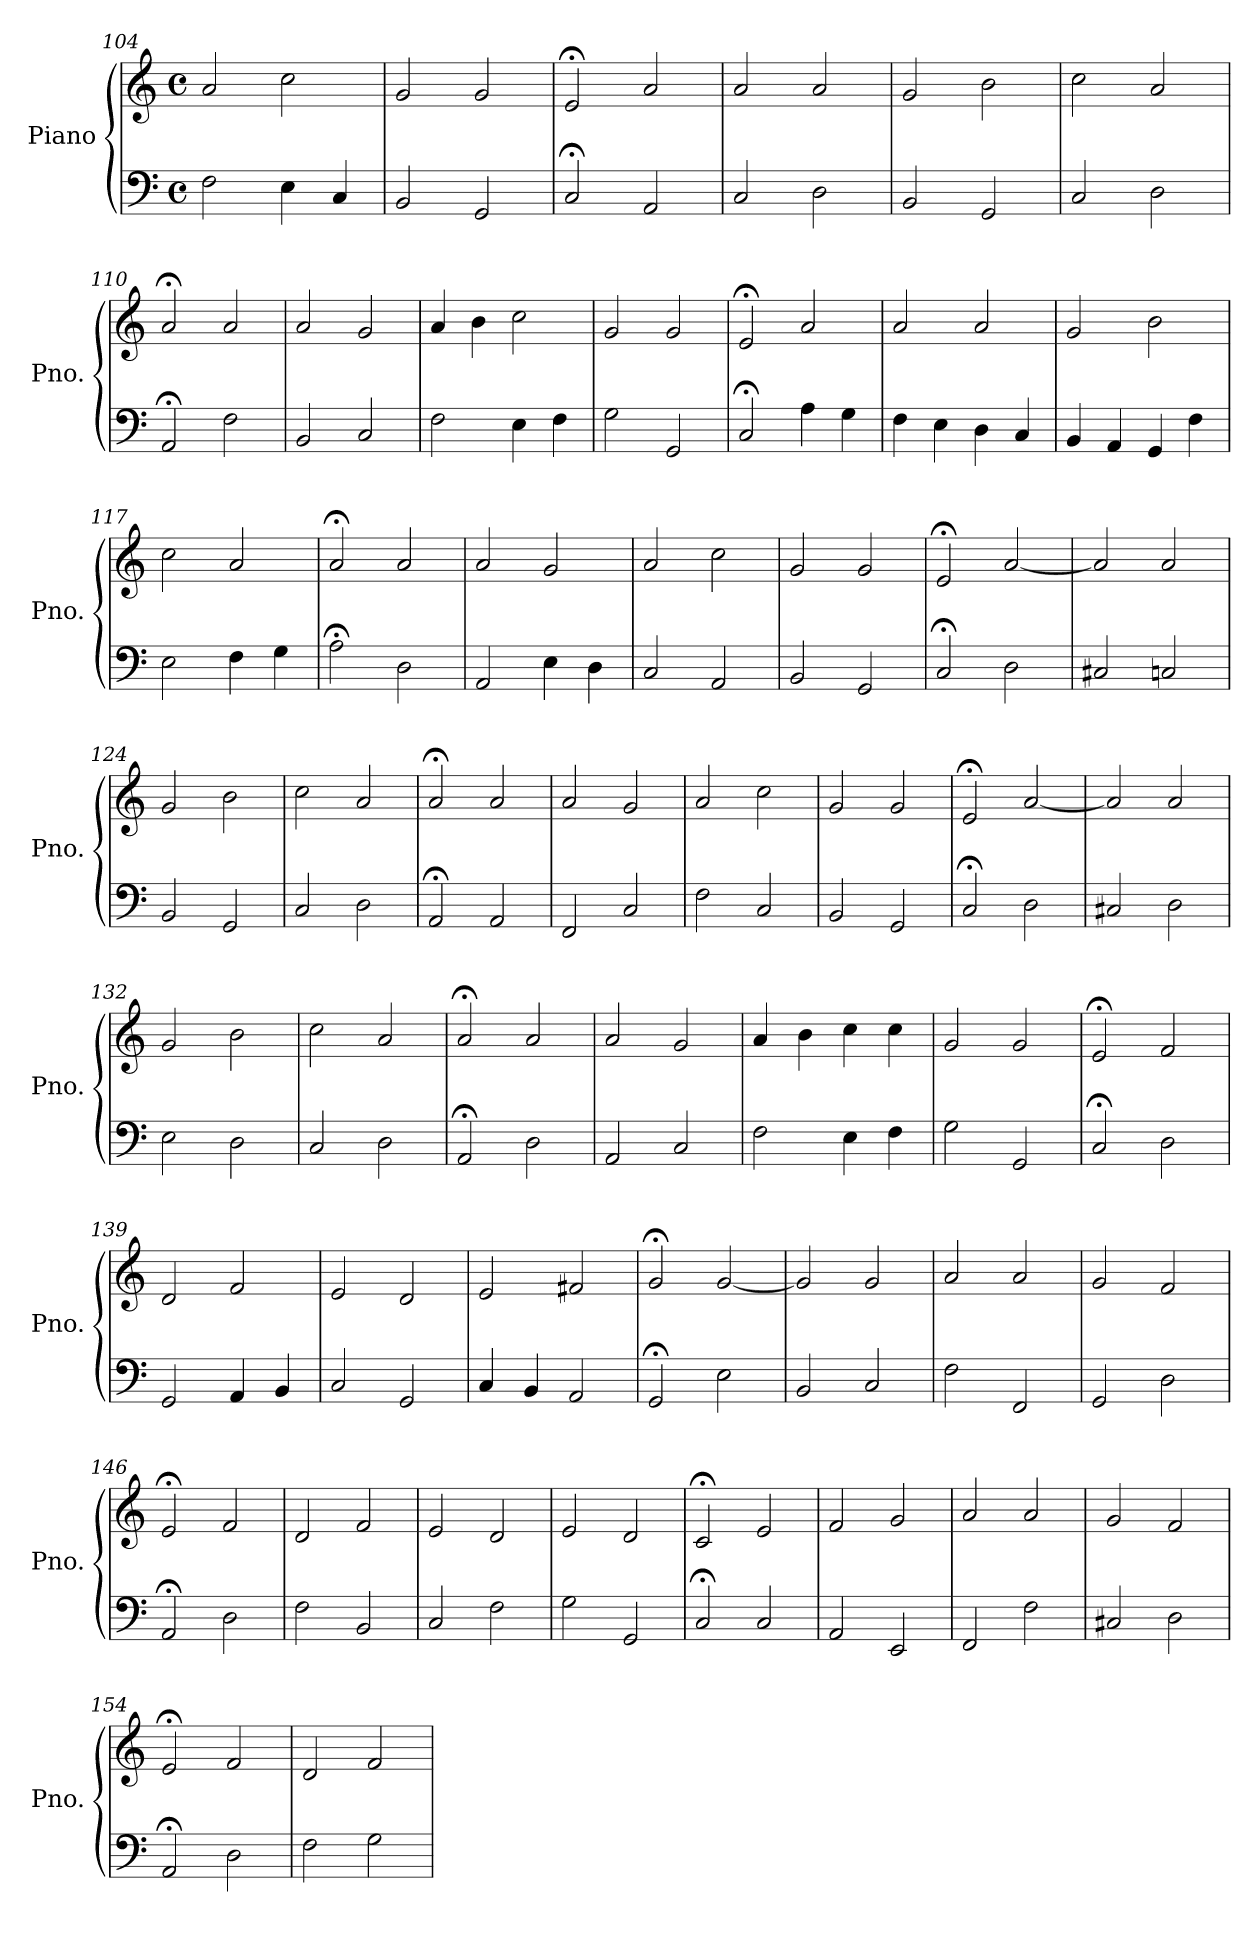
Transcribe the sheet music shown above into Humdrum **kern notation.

**kern	**kern
*part1	*part1
*staff2	*staff1
*I"Piano	*
*I'Pno.	*
*clefF4	*clefG2
*k[]	*k[]
*M4/4	*M4/4
*met(c)	*met(c)
=104	=104
2F\	2a/
4E\	2cc\
4C/	.
!!LO:LB:g=z
=105	=105
2BB/	2g/
2GG/	2g/
=106	=106
2C;</	2e;</
2AA/	2a/
=107	=107
2C/	2a/
2D\	2a/
=108	=108
2BB/	2g/
2GG/	2b\
=109	=109
2C/	2cc\
2D\	2a/
=110	=110
2AA;</	2a;</
2F\	2a/
=111	=111
2BB/	2a/
2C/	2g/
=112	=112
2F\	4a/
.	4b\
4E\	2cc\
4F\	.
=113	=113
2G\	2g/
2GG/	2g/
=114	=114
2C;</	2e;</
4A\	2a/
4G\	.
=115	=115
4F\	2a/
4E\	.
4D\	2a/
4C/	.
!!LO:LB:g=z
=116	=116
4BB/	2g/
4AA/	.
4GG/	2b\
4F\	.
=117	=117
2E\	2cc\
4F\	2a/
4G\	.
=118	=118
2A;<\	2a;</
2D\	2a/
=119	=119
2AA/	2a/
4E\	2g/
4D\	.
=120	=120
2C/	2a/
2AA/	2cc\
=121	=121
2BB/	2g/
2GG/	2g/
=122	=122
2C;</	2e;</
2D\	[2a/
=123	=123
2C#X/	2a/]
2Cn/	2a/
=124	=124
2BB/	2g/
2GG/	2b\
=125	=125
2C/	2cc\
2D\	2a/
=126	=126
2AA;</	2a;</
2AA/	2a/
!!LO:LB:g=z
=127	=127
2FF/	2a/
2C/	2g/
=128	=128
2F\	2a/
2C/	2cc\
=129	=129
2BB/	2g/
2GG/	2g/
=130	=130
2C;</	2e;</
2D\	[2a/
=131	=131
2C#X/	2a/]
2D\	2a/
=132	=132
2E\	2g/
2D\	2b\
=133	=133
2C/	2cc\
2D\	2a/
=134	=134
2AA;</	2a;</
2D\	2a/
=135	=135
2AA/	2a/
2C/	2g/
=136	=136
2F\	4a/
.	4b\
4E\	4cc\
4F\	4cc\
=137	=137
2G\	2g/
2GG/	2g/
!!LO:LB:g=z
=138	=138
2C;</	2e;</
2D\	2f/
=139	=139
2GG/	2d/
4AA/	2f/
4BB/	.
=140	=140
2C/	2e/
2GG/	2d/
=141	=141
4C/	2e/
4BB/	.
2AA/	2f#X/
=142	=142
2GG;</	2g;</
2E\	[2g/
=143	=143
2BB/	2g/]
2C/	2g/
=144	=144
2F\	2a/
2FF/	2a/
=145	=145
2GG/	2g/
2D\	2f/
=146	=146
2AA;</	2e;</
2D\	2f/
=147	=147
2F\	2d/
2BB/	2f/
=148	=148
2C/	2e/
2F\	2d/
=149	=149
2G\	2e/
2GG/	2d/
!!LO:PB:g=z
=150	=150
2C;</	2c;</
2C/	2e/
=151	=151
2AA/	2f/
2EE/	2g/
=152	=152
2FF/	2a/
2F\	2a/
=153	=153
2C#X/	2g/
2D\	2f/
=154	=154
2AA;</	2e;</
2D\	2f/
=155	=155
2F\	2d/
2G\	2f/
=	=
*-	*-
